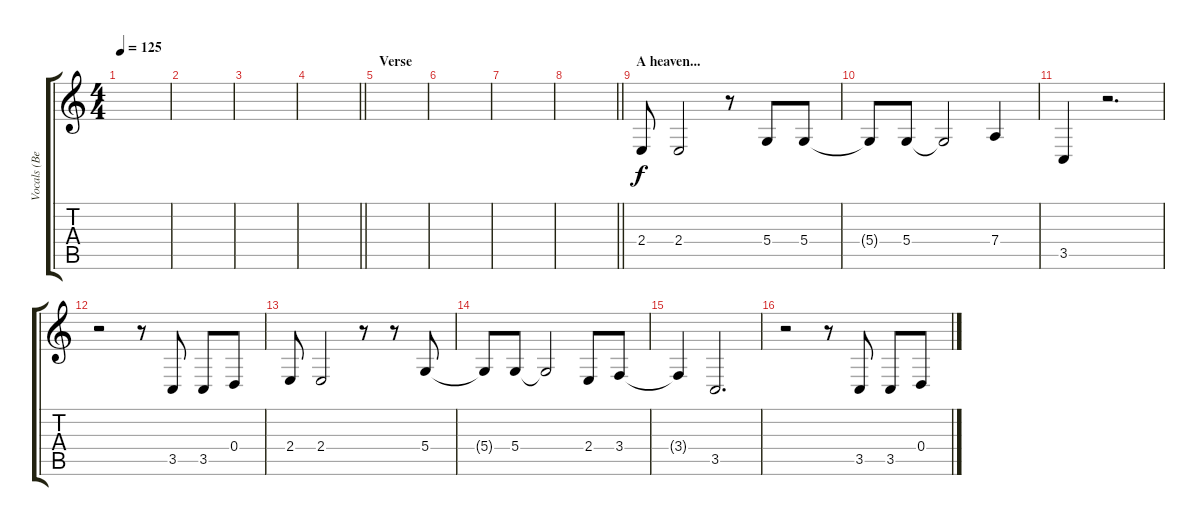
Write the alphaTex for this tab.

\track ("Vocals (Bernard Sumner)" "Vocals (Be") {instrument lead1square}
\staff {score tabs}
\tuning (E4 B3 G3 D3 A2 E2) {hide}
\ts (4 4)
\tempo 125
\clef g2
\ks c
|
|
|
\barLineRight lightlight
|
\section ("" "Verse")
|
|
|
\barLineRight lightlight
|
\section ("" "A heaven...")
2.4.8 2.4.2 r.8 5.4.8 5.4.8 |
5.4{t}.8 5.4.8 5.4{t}.2 7.4.4 |
3.5.4 r.2{d} |
r.2 r.8 3.5.8 3.5.8 0.4.8 |
2.4.8 2.4.2 r.8 r.8 5.4.8 |
5.4{t}.8 5.4.8 5.4{t}.2 2.4.8 3.4.8 |
3.4{t}.4 3.5.2{d} |
r.2 r.8 3.5.8 3.5.8 0.4.8
